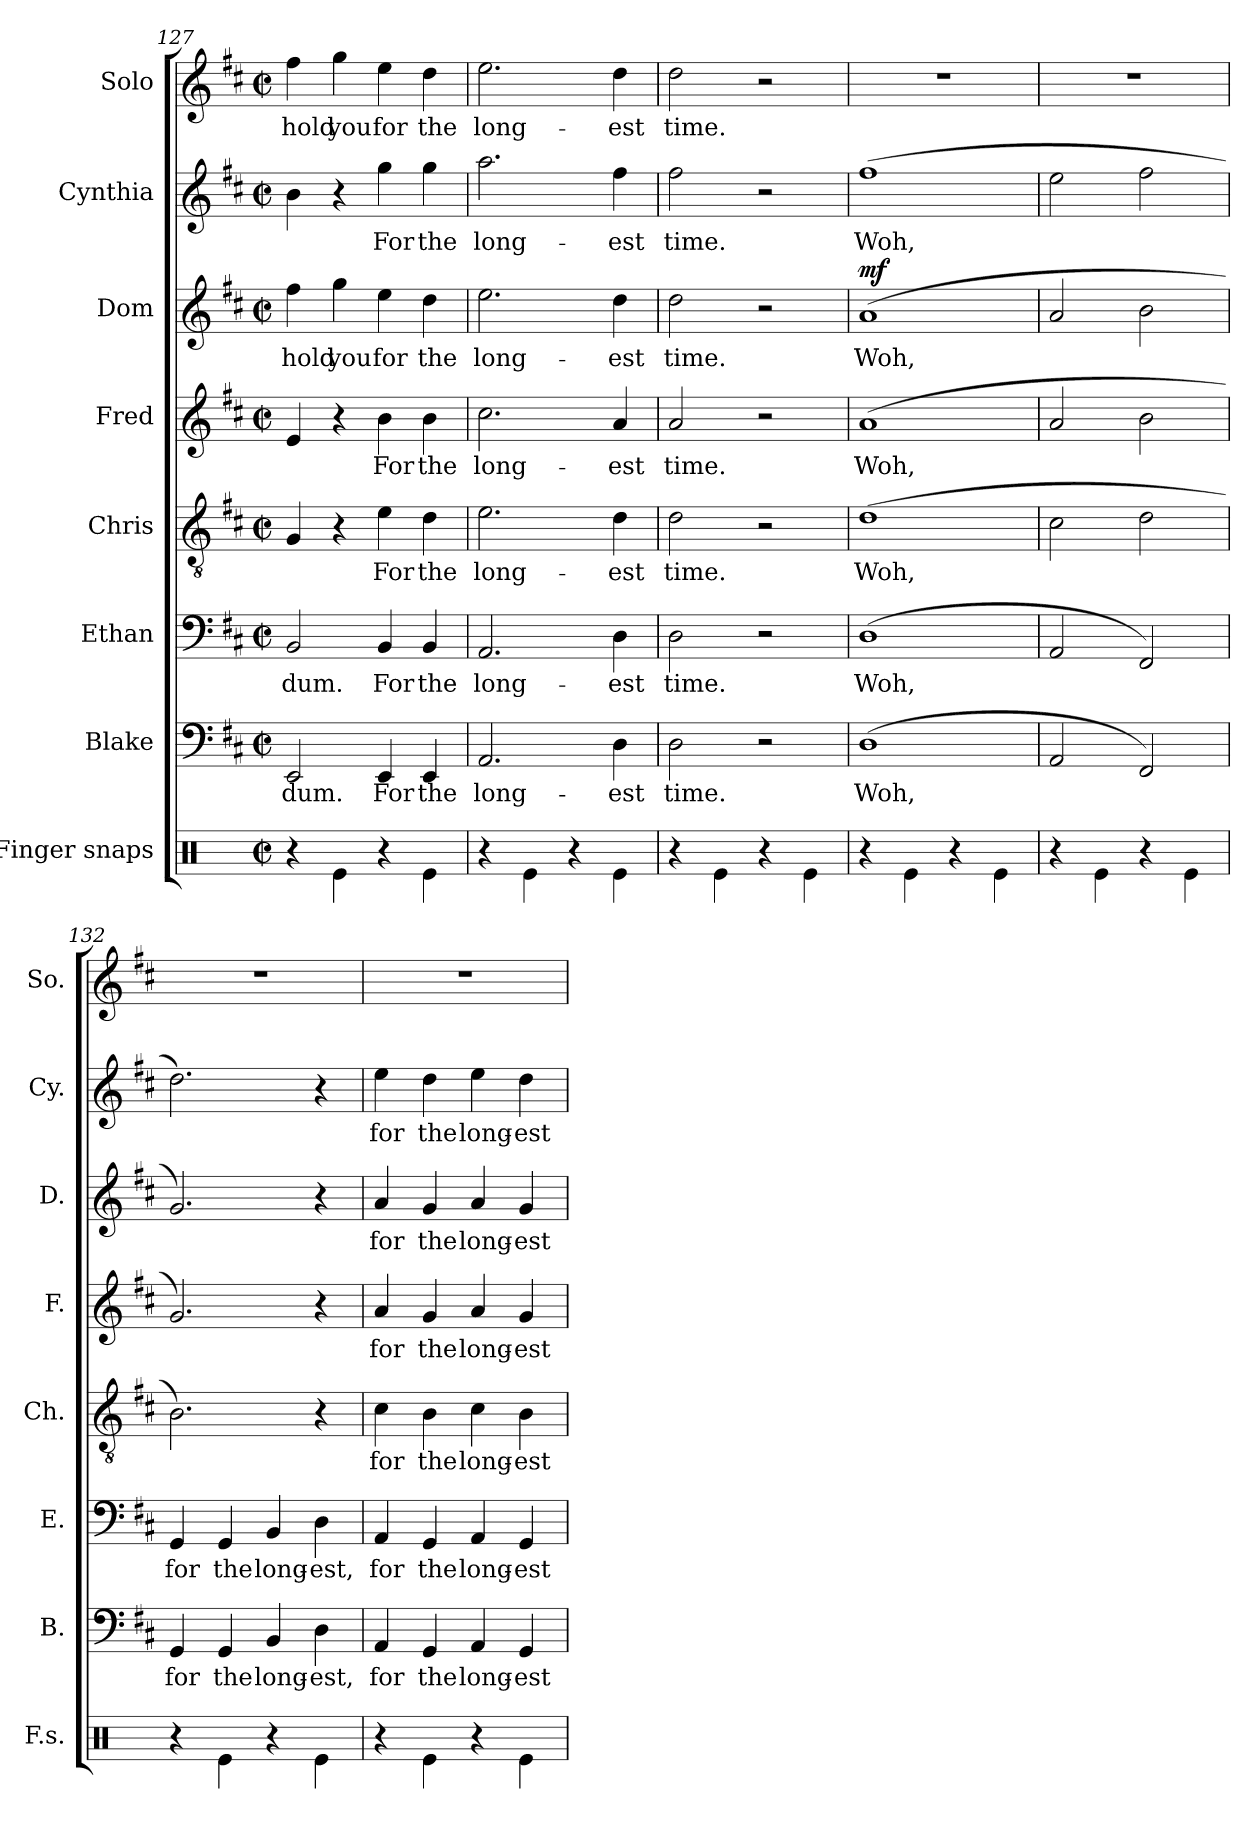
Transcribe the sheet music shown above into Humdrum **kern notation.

**kern	**kern	**text	**kern	**text	**kern	**text	**kern	**text	**kern	**text	**dynam	**kern	**text	**kern	**text
*part8	*part7	*part7	*part6	*part6	*part5	*part5	*part4	*part4	*part3	*part3	*part3	*part2	*part2	*part1	*part1
*staff8	*staff7	*staff7	*staff6	*staff6	*staff5	*staff5	*staff4	*staff4	*staff3	*staff3	*staff3	*staff2	*staff2	*staff1	*staff1
*I"Finger snaps	*I"Blake	*	*I"Ethan	*	*I"Chris	*	*I"Fred	*	*I"Dom	*	*	*I"Cynthia	*	*I"Solo	*
*I'F.s.	*I'B.	*	*I'E.	*	*I'Ch.	*	*I'F.	*	*I'D.	*	*	*I'Cy.	*	*I'So.	*
*clefX	*clefF4	*	*clefF4	*	*clefGv2	*	*clefG2	*	*clefG2	*	*	*clefG2	*	*clefG2	*
*k[]	*k[f#c#]	*	*k[f#c#]	*	*k[f#c#]	*	*k[f#c#]	*	*k[f#c#]	*	*	*k[f#c#]	*	*k[f#c#]	*
*M2/2	*M2/2	*	*M2/2	*	*M2/2	*	*M2/2	*	*M2/2	*	*	*M2/2	*	*M2/2	*
*met(c|)	*met(c|)	*	*met(c|)	*	*met(c|)	*	*met(c|)	*	*met(c|)	*	*	*met(c|)	*	*met(c|)	*
=127	=127	=127	=127	=127	=127	=127	=127	=127	=127	=127	=127	=127	=127	=127	=127
4r	2EE/	dum.	2BB/	dum.	4G/	.	4e/	.	4ff#\	hold	.	4b\	.	4ff#\	hold
4Re\	.	.	.	.	4r	.	4r	.	4gg\	you	.	4r	.	4gg\	you
4r	4EE/	For	4BB/	For	4e\	For	4b\	For	4ee\	for	.	4gg\	For	4ee\	for
4Re\	4EE/	the	4BB/	the	4d\	the	4b\	the	4dd\	the	.	4gg\	the	4dd\	the
=128	=128	=128	=128	=128	=128	=128	=128	=128	=128	=128	=128	=128	=128	=128	=128
4r	2.AA/	long-	2.AA/	long-	2.e\	long-	2.cc#\	long-	2.ee\	long-	.	2.aa\	long-	2.ee\	long-
4Re\	.	.	.	.	.	.	.	.	.	.	.	.	.	.	.
4r	.	.	.	.	.	.	.	.	.	.	.	.	.	.	.
4Re\	4D\	-est	4D\	-est	4d\	-est	4a/	-est	4dd\	-est	.	4ff#\	-est	4dd\	-est
=129	=129	=129	=129	=129	=129	=129	=129	=129	=129	=129	=129	=129	=129	=129	=129
4r	2D\	time.	2D\	time.	2d\	time.	2a/	time.	2dd\	time.	.	2ff#\	time.	2dd\	time.
4Re\	.	.	.	.	.	.	.	.	.	.	.	.	.	.	.
4r	2r	.	2r	.	2r	.	2r	.	2r	.	.	2r	.	2r	.
4Re\	.	.	.	.	.	.	.	.	.	.	.	.	.	.	.
=130	=130	=130	=130	=130	=130	=130	=130	=130	=130	=130	=130	=130	=130	=130	=130
!	!	!	!	!	!	!	!	!	!	!	!LO:DY:b	!	!	!	!
4r	(1D	Woh,	(1D	Woh,	(1d	Woh,	(1a	Woh,	(1a	Woh,	mf	(1ff#	Woh,	1r	.
4Re\	.	.	.	.	.	.	.	.	.	.	.	.	.	.	.
4r	.	.	.	.	.	.	.	.	.	.	.	.	.	.	.
4Re\	.	.	.	.	.	.	.	.	.	.	.	.	.	.	.
=131	=131	=131	=131	=131	=131	=131	=131	=131	=131	=131	=131	=131	=131	=131	=131
4r	2AA/	.	2AA/	.	2c#\	.	2a/	.	2a/	.	.	2ee\	.	1r	.
4Re\	.	.	.	.	.	.	.	.	.	.	.	.	.	.	.
4r	2FF#/)	.	2FF#/)	.	2d\	.	2b\	.	2b\	.	.	2ff#\	.	.	.
4Re\	.	.	.	.	.	.	.	.	.	.	.	.	.	.	.
=132	=132	=132	=132	=132	=132	=132	=132	=132	=132	=132	=132	=132	=132	=132	=132
4r	4GG/	for	4GG/	for	2.B\)	.	2.g/)	.	2.g/)	.	.	2.dd\)	.	1r	.
4Re\	4GG/	the	4GG/	the	.	.	.	.	.	.	.	.	.	.	.
4r	4BB/	long-	4BB/	long-	.	.	.	.	.	.	.	.	.	.	.
4Re\	4D\	-est,	4D\	-est,	4r	.	4r	.	4r	.	.	4r	.	.	.
!!LO:PB:g=z
=133	=133	=133	=133	=133	=133	=133	=133	=133	=133	=133	=133	=133	=133	=133	=133
4r	4AA/	for	4AA/	for	4c#\	for	4a/	for	4a/	for	.	4ee\	for	1r	.
4Re\	4GG/	the	4GG/	the	4B\	the	4g/	the	4g/	the	.	4dd\	the	.	.
4r	4AA/	long-	4AA/	long-	4c#\	long-	4a/	long-	4a/	long-	.	4ee\	long-	.	.
4Re\	4GG/	-est	4GG/	-est	4B\	-est	4g/	-est	4g/	-est	.	4dd\	-est	.	.
=	=	=	=	=	=	=	=	=	=	=	=	=	=	=	=
*-	*-	*-	*-	*-	*-	*-	*-	*-	*-	*-	*-	*-	*-	*-	*-
